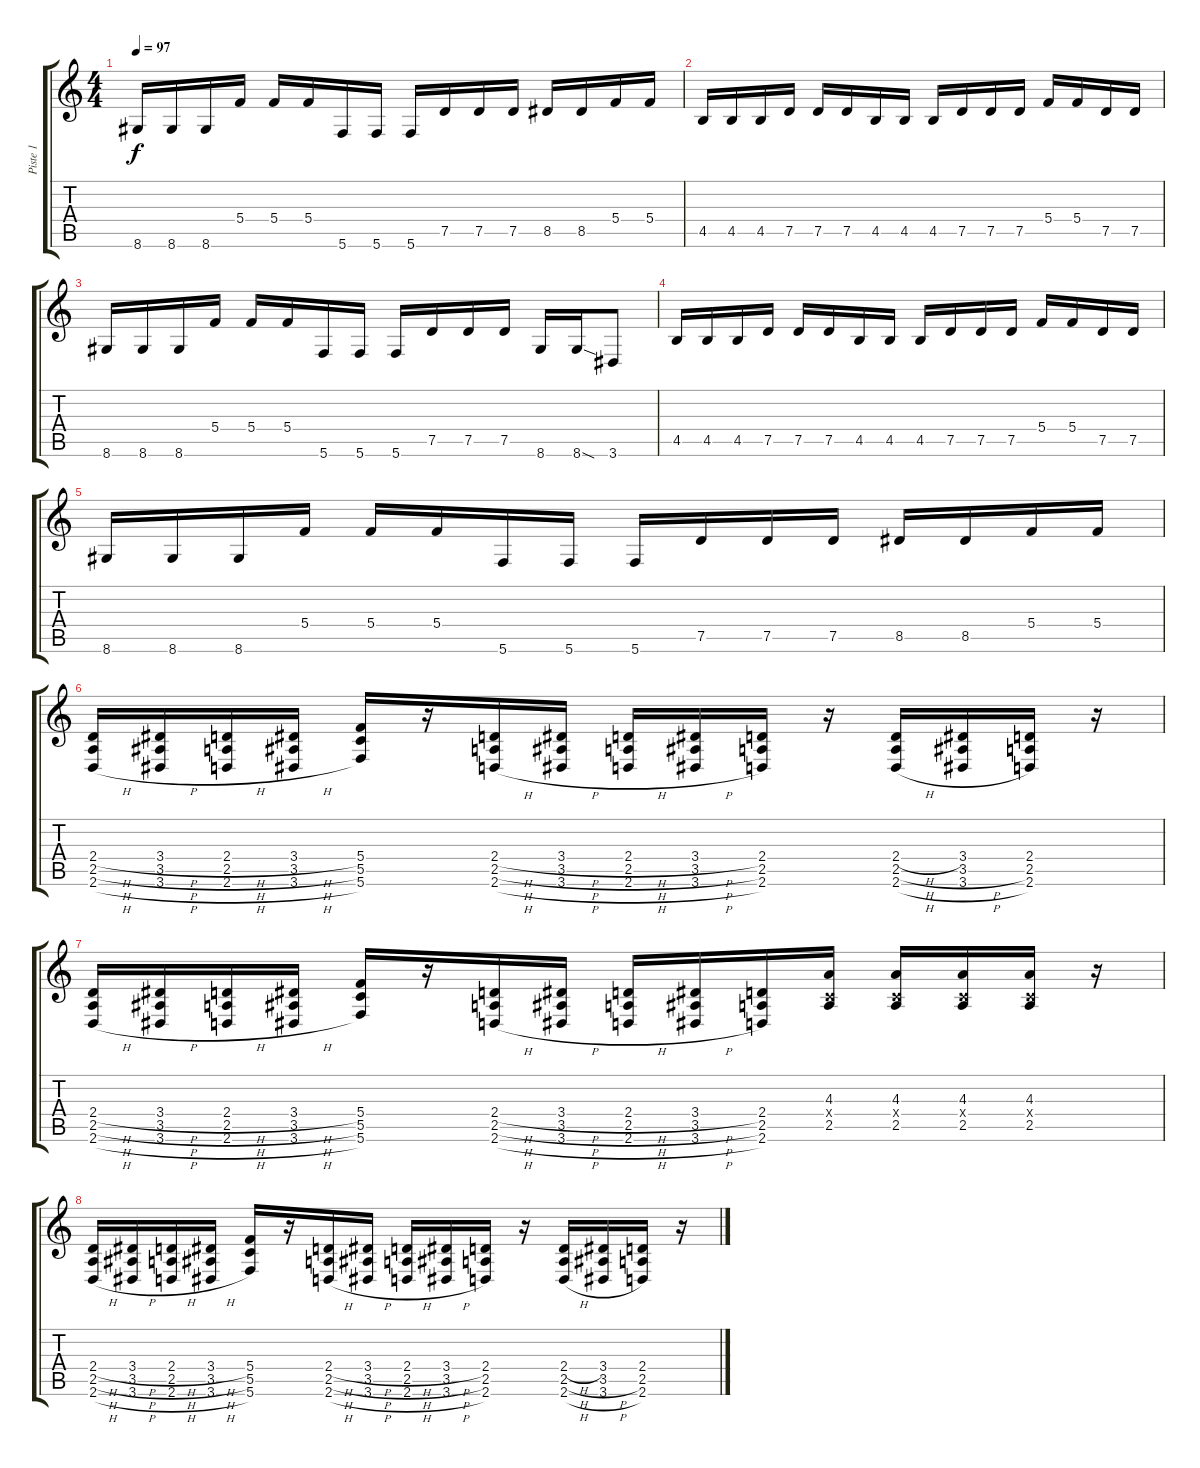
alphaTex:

\track ("Piste 1" "Piste 1") {instrument distortionguitar}
\staff {score tabs}
\tuning (D4 A3 F3 C3 G2 C2) {hide}
\ts (4 4)
\tempo 97
\clef g2
\ks c
8.6.16{dy f} 8.6.16 8.6.16 5.4.16 5.4.16 5.4.16 5.6.16 5.6.16 5.6.16 7.5.16 7.5.16 7.5.16 8.5.16 8.5.16 5.4.16 5.4.16 |
4.5.16 4.5.16 4.5.16 7.5.16 7.5.16 7.5.16 4.5.16 4.5.16 4.5.16 7.5.16 7.5.16 7.5.16 5.4.16 5.4.16 7.5.16 7.5.16 |
8.6.16 8.6.16 8.6.16 5.4.16 5.4.16 5.4.16 5.6.16 5.6.16 5.6.16 7.5.16 7.5.16 7.5.16 8.6.16 8.6{sod}.16 3.6.8 |
4.5.16 4.5.16 4.5.16 7.5.16 7.5.16 7.5.16 4.5.16 4.5.16 4.5.16 7.5.16 7.5.16 7.5.16 5.4.16 5.4.16 7.5.16 7.5.16 |
8.6.16 8.6.16 8.6.16 5.4.16 5.4.16 5.4.16 5.6.16 5.6.16 5.6.16 7.5.16 7.5.16 7.5.16 8.5.16 8.5.16 5.4.16 5.4.16 |
(2.4{h} 2.5{h} 2.6{h}).16 (3.4{h} 3.5{h} 3.6{h}).16 (2.4{h} 2.5{h} 2.6{h}).16 (3.4{h} 3.5{h} 3.6{h}).16 (5.4 5.5 5.6).16 r.16 (2.4{h} 2.5{h} 2.6{h}).16 (3.4{h} 3.5{h} 3.6{h}).16 (2.4{h} 2.5{h} 2.6{h}).16 (3.4{h} 3.5{h} 3.6{h}).16 (2.4 2.5 2.6).16 r.16 (2.4{h} 2.5{h} 2.6{h}).16 (3.4 3.5{h} 3.6{h}).16 (2.4 2.5 2.6).16 r.16 |
(2.4{h} 2.5{h} 2.6{h}).16 (3.4{h} 3.5{h} 3.6{h}).16 (2.4{h} 2.5{h} 2.6{h}).16 (3.4{h} 3.5{h} 3.6{h}).16 (5.4 5.5 5.6).16 r.16 (2.4{h} 2.5{h} 2.6{h}).16 (3.4{h} 3.5{h} 3.6{h}).16 (2.4{h} 2.5{h} 2.6{h}).16 (3.4{h} 3.5{h} 3.6{h}).16 (2.4 2.5 2.6).16 (4.3 0.4{x} 2.5).16 (4.3 0.4{x} 2.5).16 (4.3 0.4{x} 2.5).16 (4.3 0.4{x} 2.5).16 r.16 |
(2.4{h} 2.5{h} 2.6{h}).16 (3.4{h} 3.5{h} 3.6{h}).16 (2.4{h} 2.5{h} 2.6{h}).16 (3.4{h} 3.5{h} 3.6{h}).16 (5.4 5.5 5.6).16 r.16 (2.4{h} 2.5{h} 2.6{h}).16 (3.4{h} 3.5{h} 3.6{h}).16 (2.4{h} 2.5{h} 2.6{h}).16 (3.4{h} 3.5{h} 3.6{h}).16 (2.4 2.5 2.6).16 r.16 (2.4{h} 2.5{h} 2.6{h}).16 (3.4 3.5{h} 3.6{h}).16 (2.4 2.5 2.6).16 r.16
